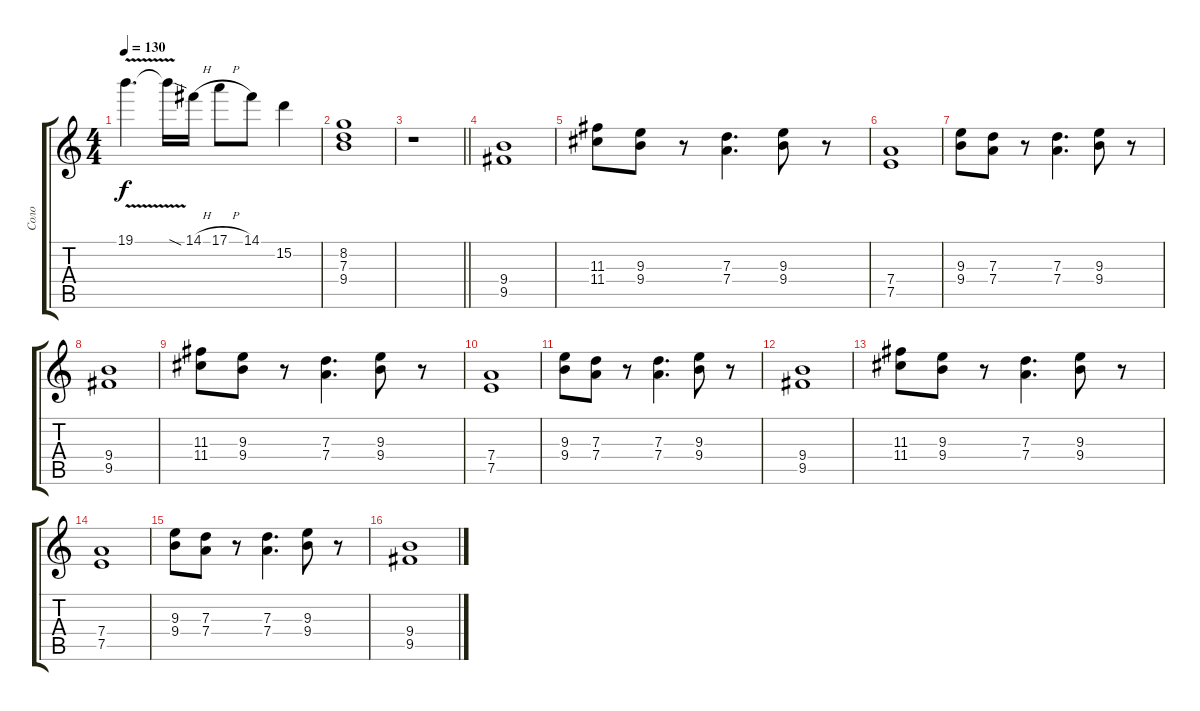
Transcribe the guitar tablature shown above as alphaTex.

\track ("Соло" "Соло") {instrument distortionguitar}
\staff {score tabs}
\tuning (E4 B3 G3 D3 A2 E2) {hide}
\ts (4 4)
\tempo 130
\clef g2
\ks c
19.1{v}.4{d dy f} 19.1{sod t}.16 14.1{h}.16 17.1{h}.8 14.1.8 15.2.4 |
(8.2 7.3 9.4).1 |
\barLineRight lightlight
r.1 |
(9.4 9.5).1 |
(11.3 11.4).8 (9.3 9.4).8 r.8 (7.3 7.4).4{d} (9.3 9.4).8 r.8 |
(7.4 7.5).1 |
(9.3 9.4).8 (7.3 7.4).8 r.8 (7.3 7.4).4{d} (9.3 9.4).8 r.8 |
(9.4 9.5).1 |
(11.3 11.4).8 (9.3 9.4).8 r.8 (7.3 7.4).4{d} (9.3 9.4).8 r.8 |
(7.4 7.5).1 |
(9.3 9.4).8 (7.3 7.4).8 r.8 (7.3 7.4).4{d} (9.3 9.4).8 r.8 |
(9.4 9.5).1 |
(11.3 11.4).8 (9.3 9.4).8 r.8 (7.3 7.4).4{d} (9.3 9.4).8 r.8 |
(7.4 7.5).1 |
(9.3 9.4).8 (7.3 7.4).8 r.8 (7.3 7.4).4{d} (9.3 9.4).8 r.8 |
(9.4 9.5).1
